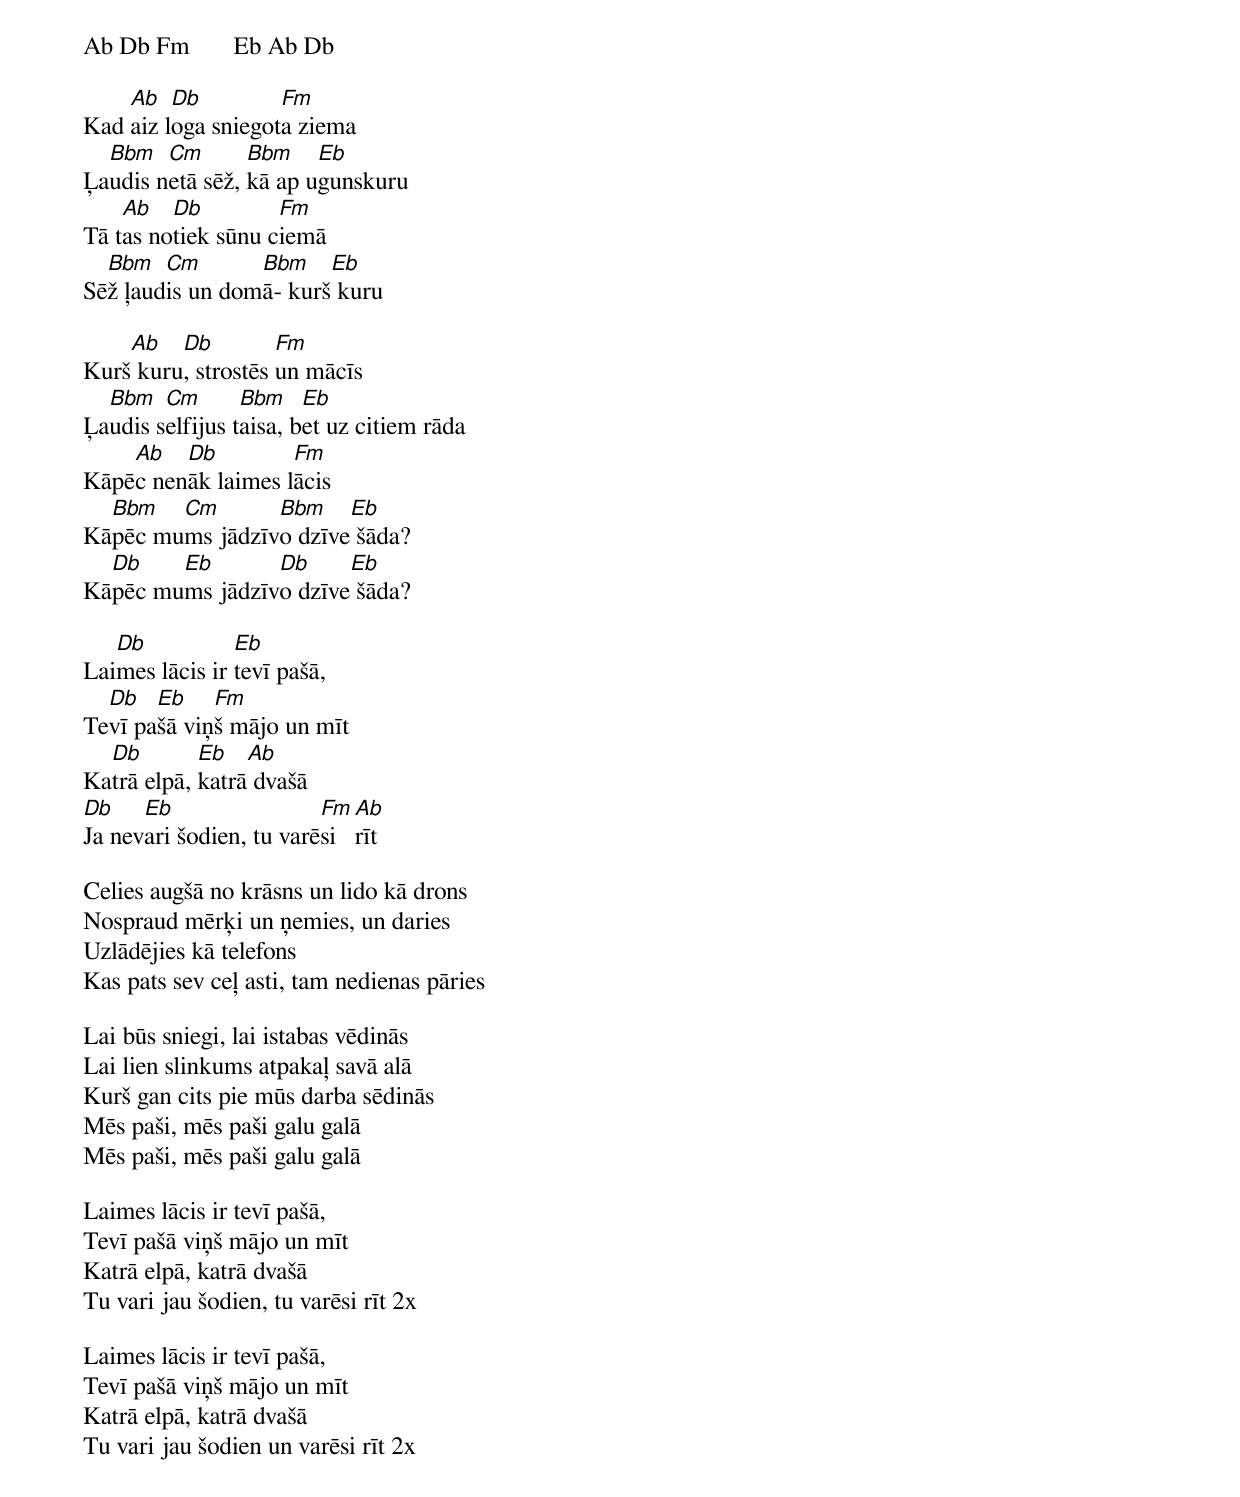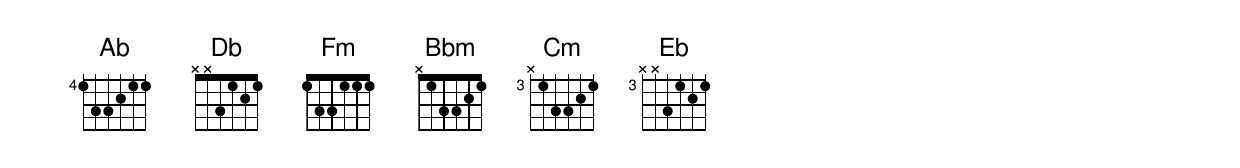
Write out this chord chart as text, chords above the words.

Ab Db Fm       Eb Ab Db

    Ab   Db         Fm
Kad aiz loga sniegota ziema
  Bbm   Cm       Bbm    Eb
Ļaudis netā sēž, kā ap ugunskuru
    Ab   Db         Fm
Tā tas notiek sūnu ciemā
  Bbm   Cm       Bbm    Eb
Sēž ļaudis un domā- kurš kuru

    Ab   Db         Fm
Kurš kuru, strostēs un mācīs
  Bbm   Cm       Bbm    Eb
Ļaudis selfijus taisa, bet uz citiem rāda
    Ab   Db         Fm
Kāpēc nenāk laimes lācis
  Bbm   Cm       Bbm    Eb
Kāpēc mums jādzīvo dzīve šāda?
  Db    Eb       Db     Eb
Kāpēc mums jādzīvo dzīve šāda?

   Db           Eb
Laimes lācis ir tevī pašā,
  Db   Eb    Fm
Tevī pašā viņš mājo un mīt
  Db        Eb   Ab
Katrā elpā, katrā dvašā
Db    Eb                 Fm Ab
Ja nevari šodien, tu varēsi rīt

Celies augšā no krāsns un lido kā drons
Nospraud mērķi un ņemies, un daries
Uzlādējies kā telefons
Kas pats sev ceļ asti, tam nedienas pāries

Lai būs sniegi, lai istabas vēdinās
Lai lien slinkums atpakaļ savā alā
Kurš gan cits pie mūs darba sēdinās
Mēs paši, mēs paši galu galā
Mēs paši, mēs paši galu galā

Laimes lācis ir tevī pašā,
Tevī pašā viņš mājo un mīt
Katrā elpā, katrā dvašā
Tu vari jau šodien, tu varēsi rīt 2x

Laimes lācis ir tevī pašā,
Tevī pašā viņš mājo un mīt
Katrā elpā, katrā dvašā
Tu vari jau šodien un varēsi rīt 2x
